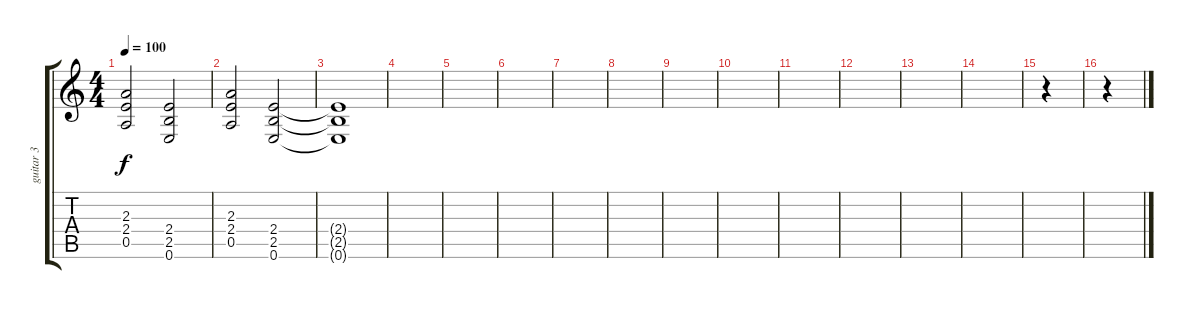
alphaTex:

\track ("guitar 3" "guitar 3") {instrument distortionguitar}
\staff {score tabs}
\tuning (E4 B3 G3 D3 A2 E2) {hide}
\ts (4 4)
\tempo 100
\clef g2
\ks c
(2.3 2.4 0.5).2{dy f} (2.4 2.5 0.6).2 |
(2.3 2.4 0.5).2 (2.4 2.5 0.6).2 |
(2.4{t} 2.5{t} 0.6{t}).1 |
|
|
|
|
|
|
|
|
|
|
|
r.4 |
r.4
